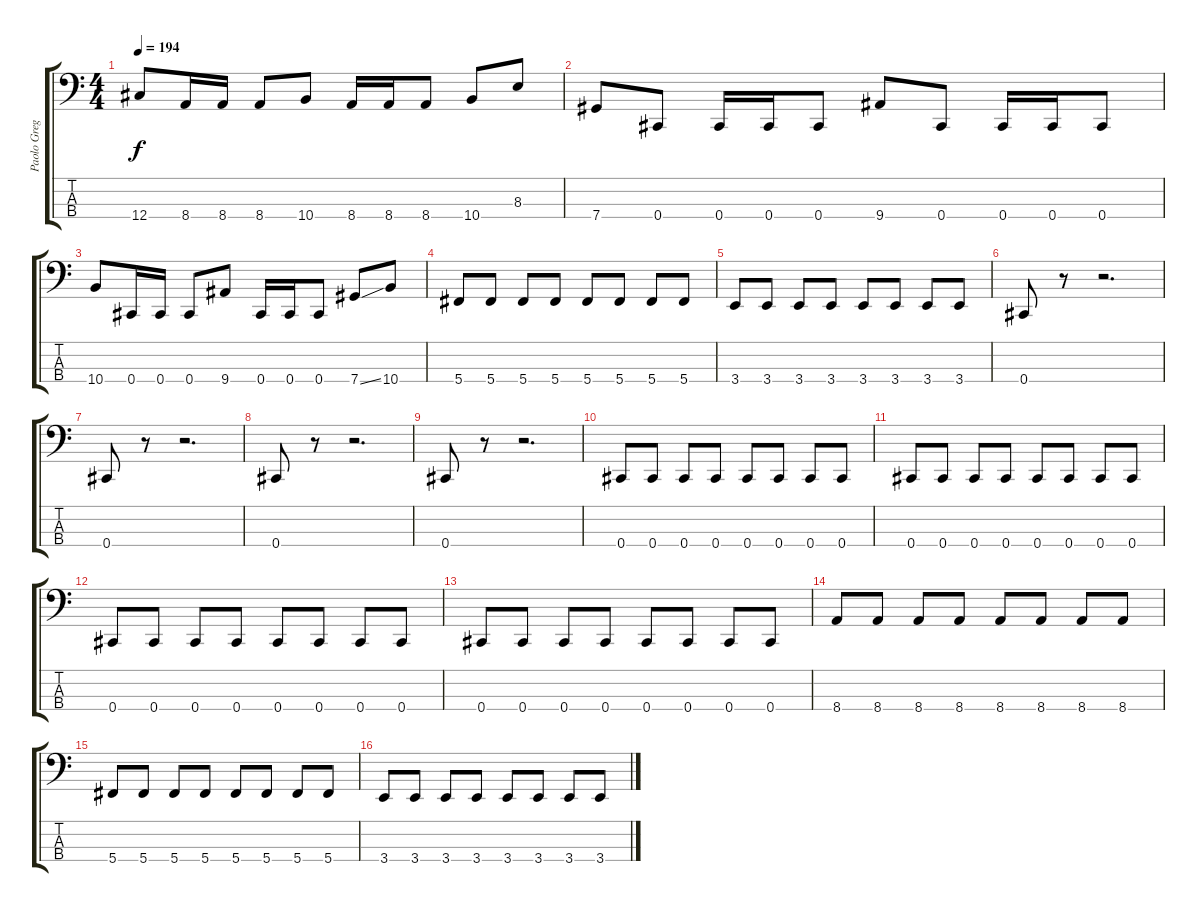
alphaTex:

\track ("Paolo Gregoletto" "Paolo Greg") {instrument electricbassfinger}
\staff {score tabs}
\tuning (Gb2 Db2 Ab1 Db1) {hide}
\ts (4 4)
\tempo 194
\clef f4
\ks c
12.4.8{dy f} 8.4.16 8.4.16 8.4.8 10.4.8 8.4.16 8.4.16 8.4.8 10.4.8 8.3.8 |
7.4.8 0.4.8 0.4.16 0.4.16 0.4.8 9.4.8 0.4.8 0.4.16 0.4.16 0.4.8 |
10.4.8 0.4.16 0.4.16 0.4.8 9.4.8 0.4.16 0.4.16 0.4.8 7.4{ss}.8 10.4.8 |
5.4.8 5.4.8 5.4.8 5.4.8 5.4.8 5.4.8 5.4.8 5.4.8 |
3.4.8 3.4.8 3.4.8 3.4.8 3.4.8 3.4.8 3.4.8 3.4.8 |
0.4.8 r.8 r.2{d} |
0.4.8 r.8 r.2{d} |
0.4.8 r.8 r.2{d} |
0.4.8 r.8 r.2{d} |
0.4.8 0.4.8 0.4.8 0.4.8 0.4.8 0.4.8 0.4.8 0.4.8 |
0.4.8 0.4.8 0.4.8 0.4.8 0.4.8 0.4.8 0.4.8 0.4.8 |
0.4.8 0.4.8 0.4.8 0.4.8 0.4.8 0.4.8 0.4.8 0.4.8 |
0.4.8 0.4.8 0.4.8 0.4.8 0.4.8 0.4.8 0.4.8 0.4.8 |
8.4.8 8.4.8 8.4.8 8.4.8 8.4.8 8.4.8 8.4.8 8.4.8 |
5.4.8 5.4.8 5.4.8 5.4.8 5.4.8 5.4.8 5.4.8 5.4.8 |
3.4.8 3.4.8 3.4.8 3.4.8 3.4.8 3.4.8 3.4.8 3.4.8
